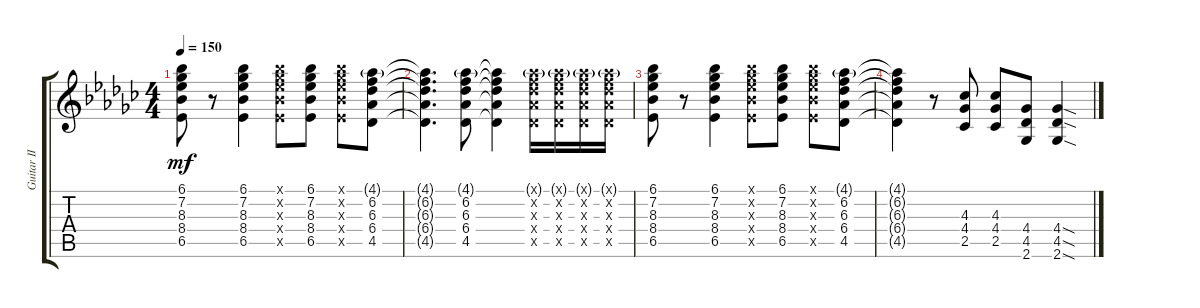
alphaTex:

\track ("Guitar II" "Guitar II") {instrument distortionguitar}
\staff {score tabs}
\tuning (E4 B3 G3 D3 A2 E2) {hide}
\ts (4 4)
\tempo 150
\clef g2
\ks ebminor
(6.1 7.2 8.3 8.4 6.5).8{dy mf} r.8 (6.1 7.2 8.3 8.4 6.5).4 (6.1{x} 7.2{x} 8.3{x} 8.4{x} 6.5{x}).8 (6.1 7.2 8.3 8.4 6.5).8 (6.1{x} 7.2{x} 8.3{x} 8.4{x} 6.5{x}).8 (4.1{g} 6.2 6.3 6.4 4.5).8 |
(4.1{t} 6.2{t} 6.3{t} 6.4{t} 4.5{t}).4{d} (4.1{g} 6.2 6.3 6.4 4.5).8 (4.1{t} 6.2{t} 6.3{t} 6.4{t} 4.5{t}).4 (4.1{g x} 6.2{x} 6.3{x} 6.4{x} 4.5{x}).16 (4.1{g x} 6.2{x} 6.3{x} 6.4{x} 4.5{x}).16 (4.1{g x} 6.2{x} 6.3{x} 6.4{x} 4.5{x}).16 (4.1{g x} 6.2{x} 6.3{x} 6.4{x} 4.5{x}).16 |
(6.1 7.2 8.3 8.4 6.5).8 r.8 (6.1 7.2 8.3 8.4 6.5).4 (6.1{x} 7.2{x} 8.3{x} 8.4{x} 6.5{x}).8 (6.1 7.2 8.3 8.4 6.5).8 (6.1{x} 7.2{x} 8.3{x} 8.4{x} 6.5{x}).8 (4.1{g} 6.2 6.3 6.4 4.5).8 |
(4.1{t} 6.2{t} 6.3{t} 6.4{t} 4.5{t}).4 r.8 (4.3 4.4 2.5).8 (4.3 4.4 2.5).8 (4.4 4.5 2.6).8 (4.4{sod} 4.5{sod} 2.6{sod}).4
